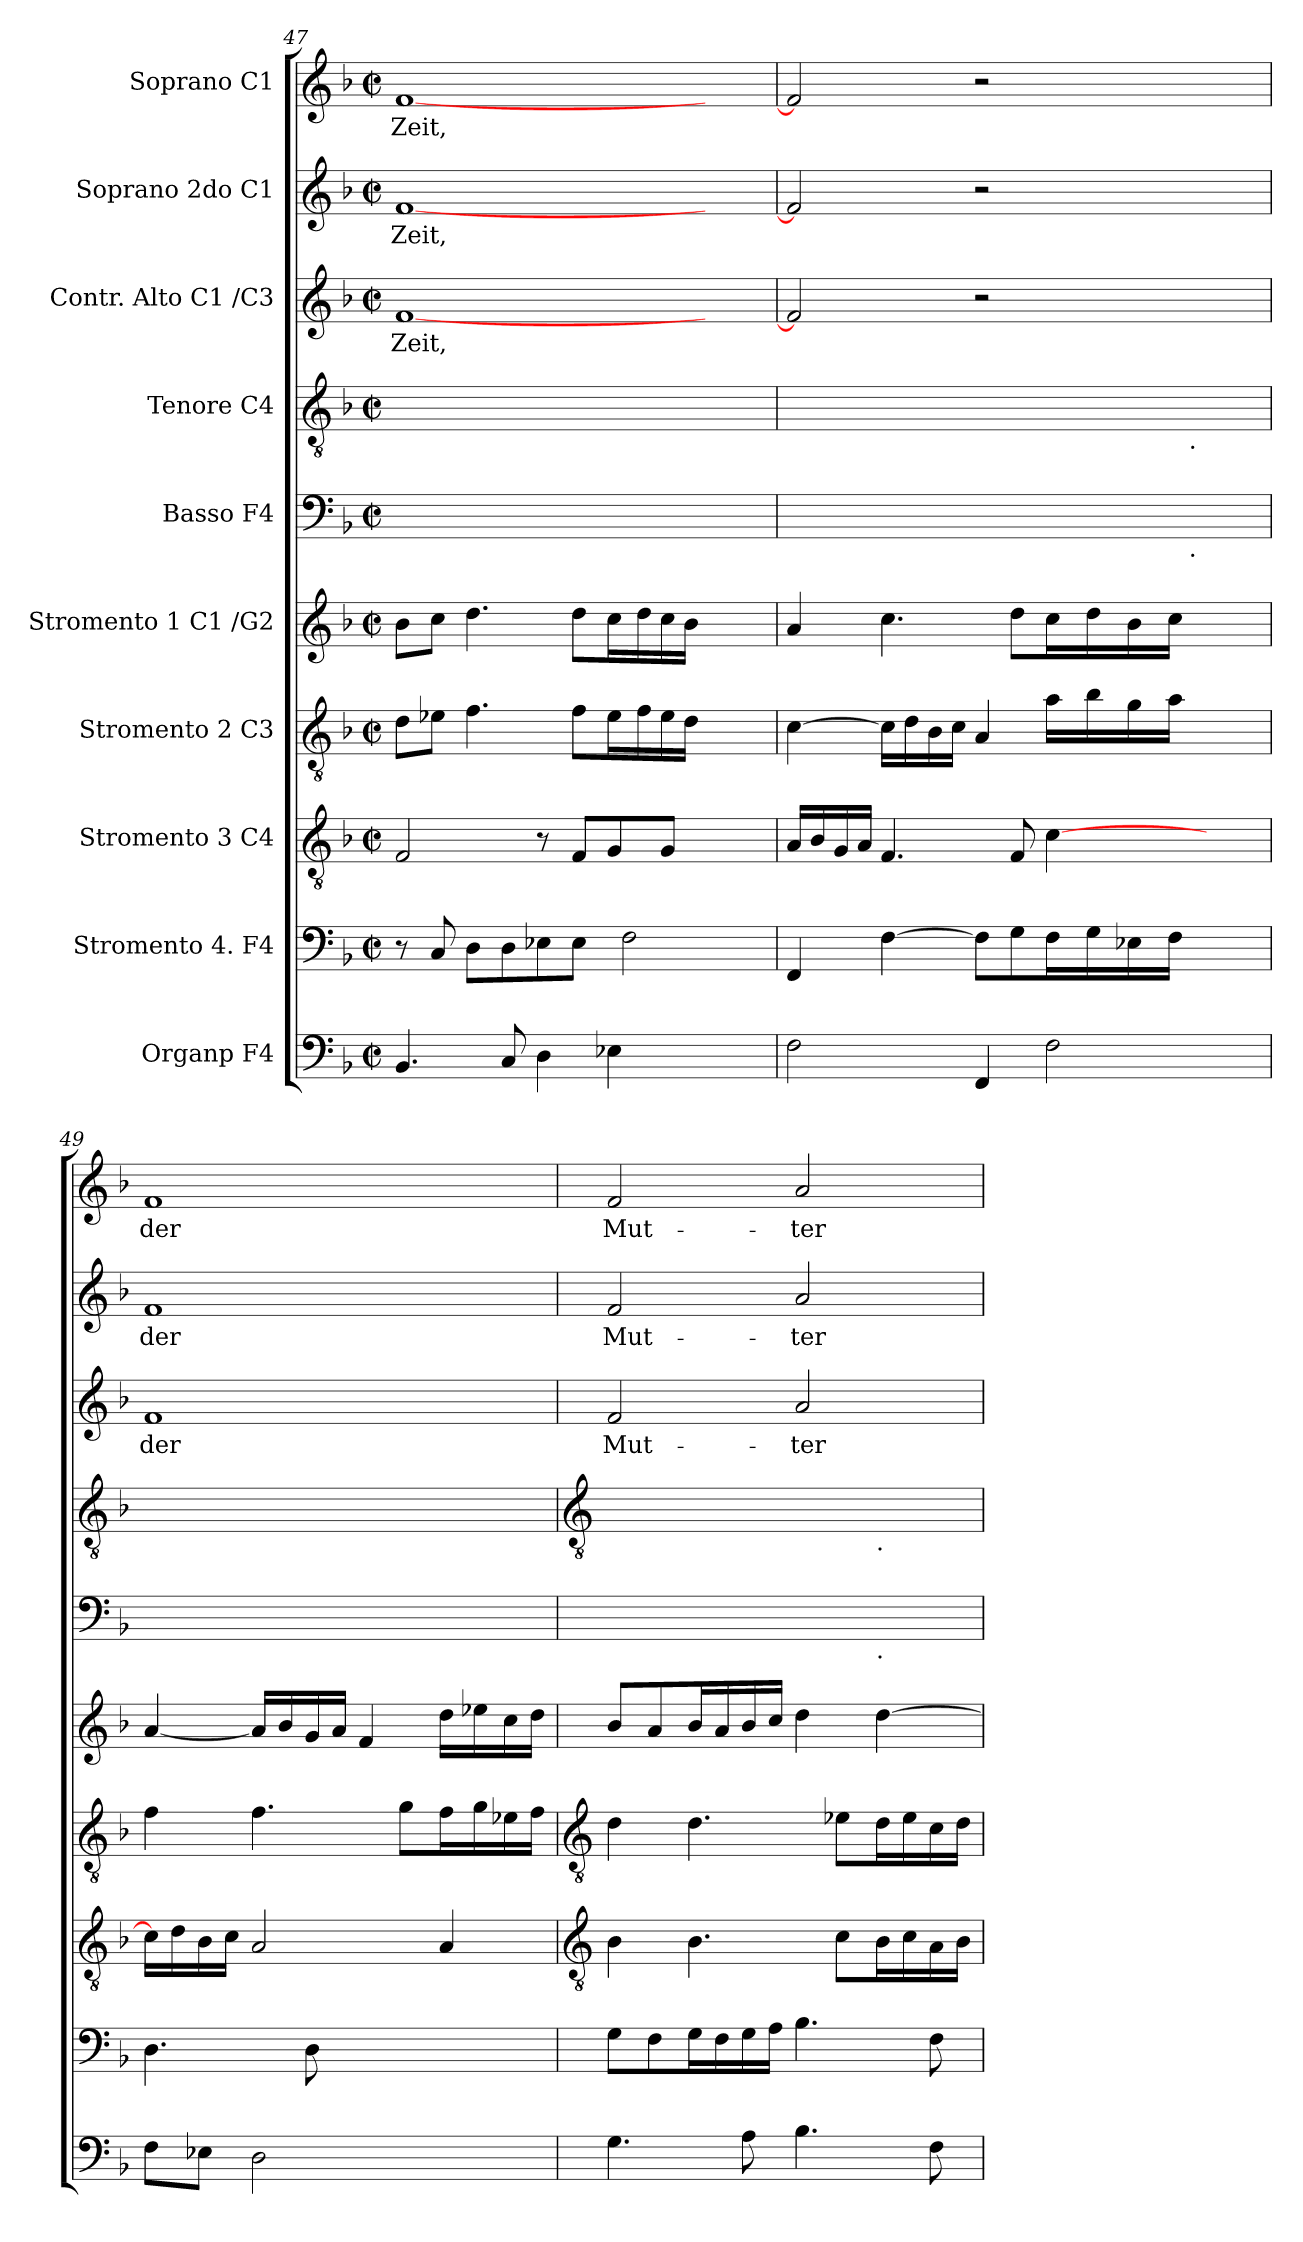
**kern	**kern	**kern	**kern	**kern	**kern	**kern	**kern	**text	**kern	**text	**kern	**text
*part10	*part9	*part8	*part7	*part6	*part5	*part4	*part3	*part3	*part2	*part2	*part1	*part1
*staff10	*staff9	*staff8	*staff7	*staff6	*staff5	*staff4	*staff3	*staff3	*staff2	*staff2	*staff1	*staff1
*I"Organp  F4	*I"Stromento 4.  F4	*I"Stromento 3  C4	*I"Stromento 2  C3	*I"Stromento 1  C1 /G2	*I"Basso  F4	*I"Tenore  C4	*I"Contr. Alto  C1 /C3	*	*I"Soprano 2do  C1	*	*I"Soprano  C1	*
!!LO:LB:g=z
*clefF4	*clefF4	*clefGv2	*clefGv2	*clefG2	*clefF4	*clefGv2	*clefG2	*	*clefG2	*	*clefG2	*
*k[b-]	*k[b-]	*k[b-]	*k[b-]	*k[b-]	*k[b-]	*k[b-]	*k[b-]	*	*k[b-]	*	*k[b-]	*
*F:	*F:	*F:	*F:	*F:	*F:	*F:	*F:	*	*F:	*	*F:	*
*M2/2	*M2/2	*M2/2	*M2/2	*M2/2	*M2/2	*M2/2	*M2/2	*	*M2/2	*	*M2/2	*
*met(c|)	*met(c|)	*met(c|)	*met(c|)	*met(c|)	*met(c|)	*met(c|)	*met(c|)	*	*met(c|)	*	*met(c|)	*
=47	=47	=47	=47	=47	=47	=47	=47	=47	=47	=47	=47	=47
!	!	!	!	!	!	!	!	!LO:LY:b	!	!LO:LY:b	!	!LO:LY:b
4.BB-/	8r	2F/	8d\L	8b-\L	4ryy	4ryy	[1f	Zeit,	[1f	Zeit,	[1f	Zeit,
.	8C/	.	8e-X\J	8cc\J	.	.	.	.	.	.	.	.
.	8D\L	.	4.f\	4.dd\	4ryy	4ryy	.	.	.	.	.	.
8C/	8D\	.	.	.	.	.	.	.	.	.	.	.
4D\	8E-X\	8r	.	.	4ryy	4ryy	.	.	.	.	.	.
.	8E-\J	8F/L	8f\L	8dd\L	.	.	.	.	.	.	.	.
4E-X\	32ryy	8G/	16e-\L	16cc\L	4ryy	4ryy	.	.	.	.	.	.
.	2F\	.	.	.	.	.	.	.	.	.	.	.
.	.	.	16f\	16dd\	.	.	.	.	.	.	.	.
.	.	8G/J	16e-\	16cc\	.	.	.	.	.	.	.	.
.	.	.	16d\JJ	16b-\JJ	.	.	.	.	.	.	.	.
4ryy	.	4ryy	4ryy	4ryy	4ryy	4ryy	4ryy	.	4ryy	.	4ryy	.
32ryy	.	32ryy	32ryy	32ryy	32ryy	32ryy	32ryy	.	32ryy	.	32ryy	.
=48	=48	=48	=48	=48	=48	=48	=48	=48	=48	=48	=48	=48
2F\	4FF/	16A/LL	[4c\	4a/	4ryy	4ryy	2f/]	.	2f/]	.	2f/]	.
.	.	16B-/	.	.	.	.	.	.	.	.	.	.
.	.	16G/	.	.	.	.	.	.	.	.	.	.
.	.	16A/JJ	.	.	.	.	.	.	.	.	.	.
.	[4F\	4.F/	16c\LL]	4.cc\	4ryy	4ryy	.	.	.	.	.	.
.	.	.	16d\	.	.	.	.	.	.	.	.	.
.	.	.	16B-\	.	.	.	.	.	.	.	.	.
.	.	.	16c\JJ	.	.	.	.	.	.	.	.	.
4FF/	8F\L]	.	4A/	.	4ryy	4ryy	2r	.	2r	.	2r	.
.	8G\	8F/	.	8dd\L	.	.	.	.	.	.	.	.
2F\	16F\L	[4c\	16a\LL	16cc\L	64ryy	64ryy	.	.	.	.	.	.
.	.	.	.	.	64ryy	64ryy	.	.	.	.	.	.
.	.	.	.	.	64ryy	64ryy	.	.	.	.	.	.
.	.	.	.	.	64ryy	64ryy	.	.	.	.	.	.
.	16G\	.	16b-\	16dd\	64ryy	64ryy	.	.	.	.	.	.
.	.	.	.	.	64ryy	64ryy	.	.	.	.	.	.
.	.	.	.	.	64ryy	64ryy	.	.	.	.	.	.
.	.	.	.	.	64ryy	64ryy	.	.	.	.	.	.
.	16E-X\	.	16g\	16b-\	64ryy	64ryy	.	.	.	.	.	.
.	.	.	.	.	64ryy	64ryy	.	.	.	.	.	.
.	.	.	.	.	64ryy	64ryy	.	.	.	.	.	.
.	.	.	.	.	64ryy	64ryy	.	.	.	.	.	.
.	16F\JJ	.	16a\JJ	16cc\JJ	64ryy	64ryy	.	.	.	.	.	.
.	.	.	.	.	64ryy	64ryy	.	.	.	.	.	.
!	!	!	!	!	!	!LO:TX:b:t=.	!	!	!	!	!	!
!	!	!	!	!	!LO:TX:b:t=.	!	!	!	!	!	!	!
.	.	.	.	.	64ryy	64ryy	.	.	.	.	.	.
.	.	.	.	.	4ryy	4ryy	.	.	.	.	.	.
.	4ryy	4ryy	4ryy	4ryy	.	.	4ryy	.	4ryy	.	4ryy	.
.	.	.	.	.	64ryy	64ryy	.	.	.	.	.	.
=49	=49	=49	=49	=49	=49	=49	=49	=49	=49	=49	=49	=49
!	!	!	!	!	!	!	!	!LO:LY:b	!	!LO:LY:b	!	!LO:LY:b
8F\L	4.D\	16c\LL]	4f\	[4a/	4ryy	4ryy	1f	der	1f	der	1f	der
.	.	16d\	.	.	.	.	.	.	.	.	.	.
8E-X\J	.	16B-\	.	.	.	.	.	.	.	.	.	.
.	.	16c\JJ	.	.	.	.	.	.	.	.	.	.
2D\	.	2A/	4.f\	16a/LL]	4ryy	4ryy	.	.	.	.	.	.
.	.	.	.	16b-/	.	.	.	.	.	.	.	.
.	8D\	.	.	16g/	.	.	.	.	.	.	.	.
.	.	.	.	16a/JJ	.	.	.	.	.	.	.	.
.	2ryy	.	.	4f/	4ryy	4ryy	.	.	.	.	.	.
.	.	.	8g\L	.	.	.	.	.	.	.	.	.
4ryy	.	4A/	16f\L	16dd\LL	64ryy	64ryy	.	.	.	.	.	.
.	.	.	.	.	8...ryy	8...ryy	.	.	.	.	.	.
.	.	.	16g\	16ee-X\	.	.	.	.	.	.	.	.
.	.	.	16e-X\	16cc\	.	.	.	.	.	.	.	.
.	.	.	16f\JJ	16dd\JJ	.	.	.	.	.	.	.	.
!!LO:LB:g=z
=50	=50	=50	=50	=50	=50	=50	=50	=50	=50	=50	=50	=50
*	*	*clefGv2	*clefGv2	*	*	*clefGv2	*	*	*	*	*	*
!	!	!	!	!	!	!	!	!LO:LY:b	!	!LO:LY:b	!	!LO:LY:b
4.G\	8G\L	4B-\	4d\	8b-/L	4ryy	4ryy	2f/	Mut-	2f/	Mut-	2f/	Mut-
.	8F\	.	.	8a/	.	.	.	.	.	.	.	.
.	16G\L	4.B-\	4.d\	16b-/L	4ryy	4ryy	.	.	.	.	.	.
.	16F\	.	.	16a/	.	.	.	.	.	.	.	.
8A\	16G\	.	.	16b-/	.	.	.	.	.	.	.	.
.	16A\JJ	.	.	16cc/JJ	.	.	.	.	.	.	.	.
!	!	!	!	!	!	!	!	!LO:LY:b	!	!LO:LY:b	!	!LO:LY:b
4.B-\	4.B-\	.	.	4dd\	4ryy	4ryy	2a/	-ter	2a/	-ter	2a/	-ter
.	.	8c\L	8e-X\L	.	.	.	.	.	.	.	.	.
!	!	!	!	!	!	!LO:TX:b:t=.	!	!	!	!	!	!
!	!	!	!	!	!LO:TX:b:t=.	!	!	!	!	!	!	!
.	.	16B-\L	16d\L	[4dd\	4ryy	4ryy	.	.	.	.	.	.
.	.	16c\	16e-\	.	.	.	.	.	.	.	.	.
8F\	8F\	16A\	16c\	.	.	.	.	.	.	.	.	.
.	.	16B-\JJ	16d\JJ	.	.	.	.	.	.	.	.	.
=	=	=	=	=	=	=	=	=	=	=	=	=
*-	*-	*-	*-	*-	*-	*-	*-	*-	*-	*-	*-	*-
